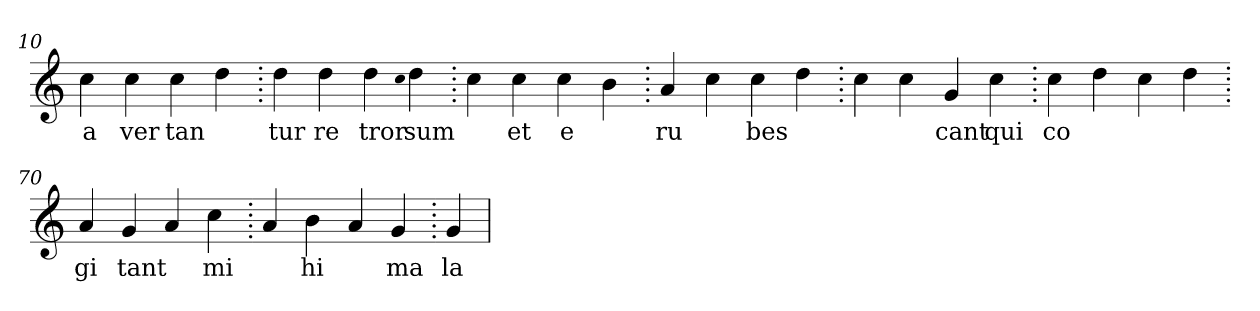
**kern	**text
*part1	*part1
*staff1	*staff1
*clefG2	*
=10.	=10.
4cc	a
4cc	ver
4cc	tan
4dd	.
=20.	=20.
4dd	tur
4dd	re
4dd	tror
qqcc	.
4dd	sum
=30.	=30.
4cc	.
4cc	et
4cc	e
4b	.
=40.	=40.
4a	ru
4cc	.
4cc	bes
4dd	.
=50.	=50.
4cc	.
4cc	.
4g	cant
4cc	qui
=60.	=60.
4cc	co
4dd	.
4cc	.
4dd	.
=70.	=70.
4a	gi
4g	tant
4a	.
4cc	mi
=80.	=80.
4a	.
4b	hi
4a	.
4g	ma
=90.	=90.
4g	la
=	=
*-	*-
